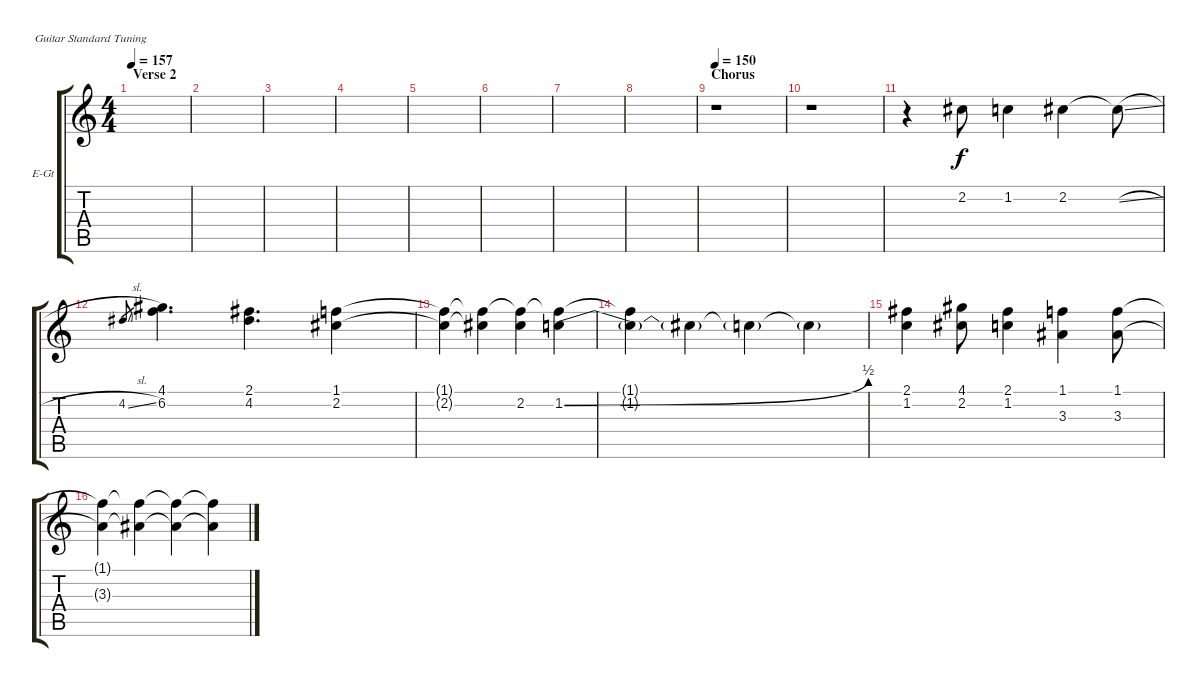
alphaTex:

\bracketExtendMode groupsimilarinstruments
\firstSystemTrackNameOrientation horizontal
\otherSystemsTrackNameOrientation horizontal
\track ("Background Vox" "E-Gt") {instrument distortionguitar}
\staff {score tabs}
\tuning (E4 B3 G3 D3 A2 E2)
\ts (4 4)
\section ("" "Verse 2")
\tempo 157
\clef g2
\scale
0.333333
\ks c
|
\scale
0.333333 |
\scale
0.333333 |
\scale
0.333333 |
\scale
0.333333 |
\scale
0.333333 |
\scale
0.333333 |
\scale
0.333333 |
\section ("" "Chorus")
\tempo 150
\scale
0.333333 r.1 |
\scale
0.333333 r.1 |
\scale
0.333333 r.4 2.2.8 1.2.4 2.2.4 2.2{sl t}.8 |
\scale
0.333333 4.2{sl}.8{gr} (6.2 4.1).4{d} (4.2 2.1).4{d} (2.2 1.1).4 |
\scale
0.333333 (2.2{t} 1.1{t}).4 (2.2{t} 1.1{t}).4 (2.2 1.1{t}).4 (1.2{be (bend 0 0 60 2)} 1.1{t}).4 |
\scale
0.333333 (1.2{t} 1.1{t}).4 1.2{t}.4 1.2{t}.4 1.2{t}.4 |
\scale
0.333333 (1.2 2.1).4 (2.2 4.1).8 (1.2 2.1).4 (3.3 1.1).4 (3.3 1.1).8 |
\scale
0.333333 (3.3{t} 1.1{t}).4 (3.3{t} 1.1{t}).4 (3.3{t} 1.1{t}).4 (3.3{t} 1.1{t}).4
